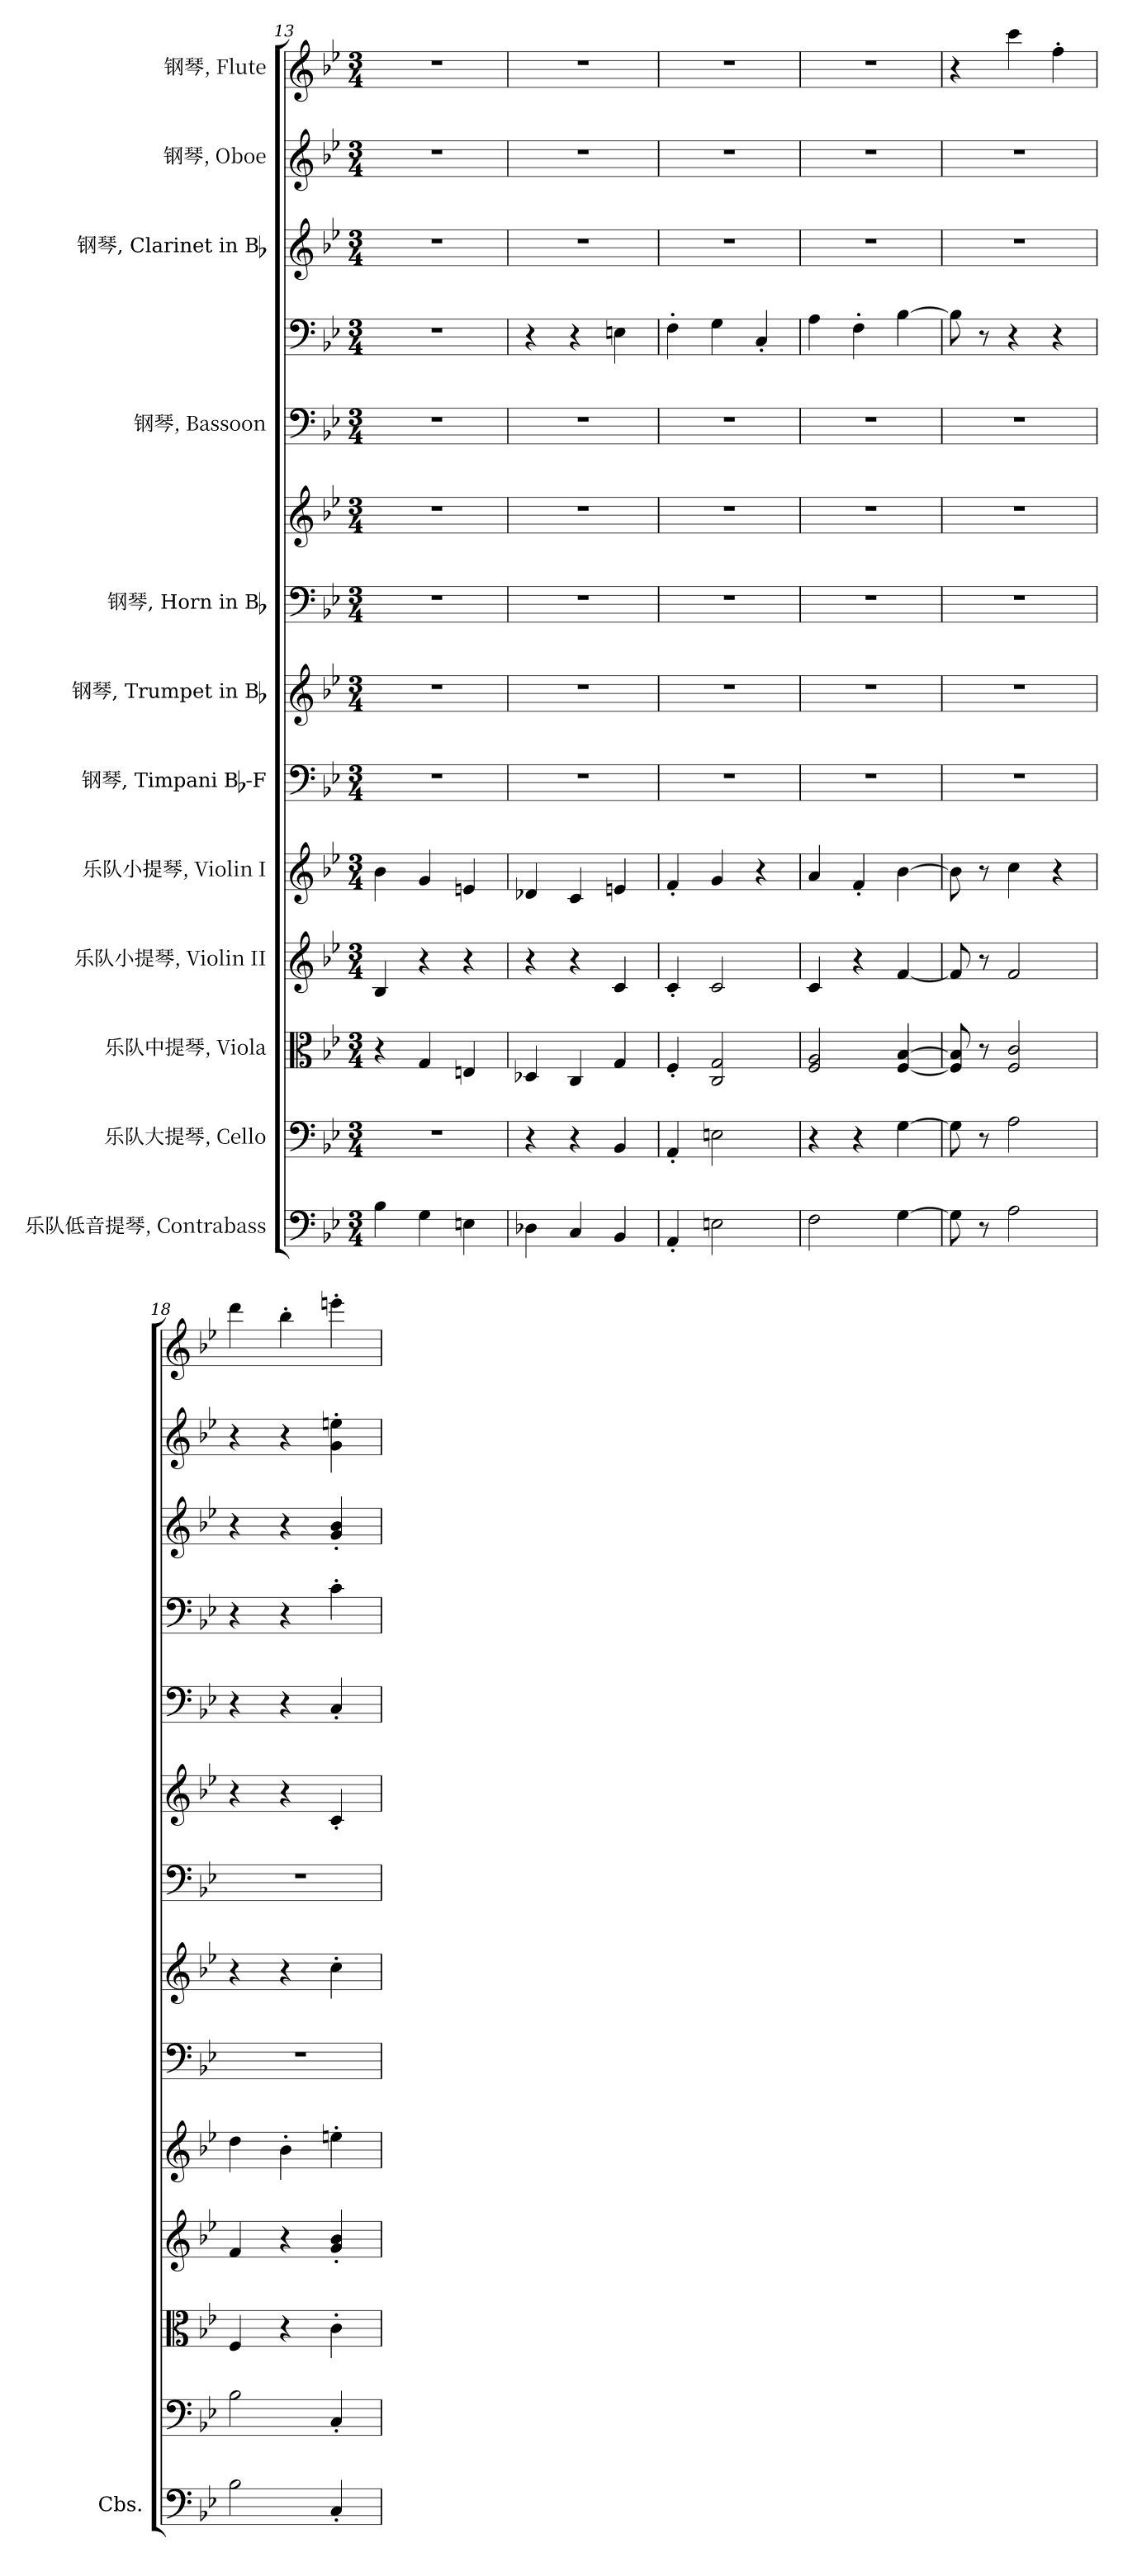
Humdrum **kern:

**kern	**kern	**kern	**kern	**kern	**kern	**kern	**kern	**kern	**kern	**kern	**kern	**kern	**kern
*part12	*part11	*part10	*part9	*part8	*part7	*part6	*part5	*part5	*part4	*part4	*part3	*part2	*part1
*staff14	*staff13	*staff12	*staff11	*staff10	*staff9	*staff8	*staff7	*staff6	*staff5	*staff4	*staff3	*staff2	*staff1
*I"乐队低音提琴, Contrabass	*I"乐队大提琴, Cello	*I"乐队中提琴, Viola	*I"乐队小提琴, Violin II	*I"乐队小提琴, Violin I	*I"钢琴, Timpani Bb-F	*I"钢琴, Trumpet in Bb	*I"钢琴, Horn in Bb	*	*I"钢琴, Bassoon	*	*I"钢琴, Clarinet in Bb	*I"钢琴, Oboe	*I"钢琴, Flute
*I'Cbs.	*	*	*	*	*	*	*	*	*	*	*	*	*
*clefF4	*clefF4	*clefC3	*clefG2	*clefG2	*clefF4	*clefG2	*clefF4	*clefG2	*clefF4	*clefF4	*clefG2	*clefG2	*clefG2
*ITrd7c12	*	*	*	*	*	*	*	*	*	*	*	*	*
*k[b-e-]	*k[b-e-]	*k[b-e-]	*k[b-e-]	*k[b-e-]	*k[b-e-]	*k[b-e-]	*k[b-e-]	*k[b-e-]	*k[b-e-]	*k[b-e-]	*k[b-e-]	*k[b-e-]	*k[b-e-]
*M3/4	*M3/4	*M3/4	*M3/4	*M3/4	*M3/4	*M3/4	*M3/4	*M3/4	*M3/4	*M3/4	*M3/4	*M3/4	*M3/4
=13	=13	=13	=13	=13	=13	=13	=13	=13	=13	=13	=13	=13	=13
4BB-\	2.r	4r	4B-/	4b-\	2.r	2.r	2.r	2.r	2.r	2.r	2.r	2.r	2.r
4GG\	.	4G/	4r	4g/	.	.	.	.	.	.	.	.	.
4EEn\	.	4En/	4r	4en/	.	.	.	.	.	.	.	.	.
=14	=14	=14	=14	=14	=14	=14	=14	=14	=14	=14	=14	=14	=14
4DD-X\	4r	4D-X/	4r	4d-X/	2.r	2.r	2.r	2.r	2.r	4r	2.r	2.r	2.r
4CC/	4r	4C/	4r	4c/	.	.	.	.	.	4r	.	.	.
4BBB-/	4BB-/	4G/	4c/	4en/	.	.	.	.	.	4En\	.	.	.
=15	=15	=15	=15	=15	=15	=15	=15	=15	=15	=15	=15	=15	=15
4AAA'/	4AA'/	4F'/	4c'/	4f'/	2.r	2.r	2.r	2.r	2.r	4F'\	2.r	2.r	2.r
2EEn\	2En\	2C/ 2G/	2c/	4g/	.	.	.	.	.	4G\	.	.	.
.	.	.	.	4r	.	.	.	.	.	4C'/	.	.	.
!!LO:PB:g=z
=16	=16	=16	=16	=16	=16	=16	=16	=16	=16	=16	=16	=16	=16
2FF\	4r	2F/ 2A/	4c/	4a/	2.r	2.r	2.r	2.r	2.r	4A\	2.r	2.r	2.r
.	4r	.	4r	4f'/	.	.	.	.	.	4F'\	.	.	.
[4GG\	[4G\	[4F/ [4B-/	[4f/	[4b-\	.	.	.	.	.	[4B-\	.	.	.
=17	=17	=17	=17	=17	=17	=17	=17	=17	=17	=17	=17	=17	=17
8GG\]	8G\]	8F/] 8B-/]	8f/]	8b-\]	2.r	2.r	2.r	2.r	2.r	8B-\]	2.r	2.r	4r
8r	8r	8r	8r	8r	.	.	.	.	.	8r	.	.	.
2AA\	2A\	2F/ 2c/	2f/	4cc\	.	.	.	.	.	4r	.	.	4ccc\
.	.	.	.	4r	.	.	.	.	.	4r	.	.	4ff'\
=18	=18	=18	=18	=18	=18	=18	=18	=18	=18	=18	=18	=18	=18
2BB-\	2B-\	4F/	4f/	4dd\	2.r	4r	2.r	4r	4r	4r	4r	4r	4ddd\
.	.	4r	4r	4b-'\	.	4r	.	4r	4r	4r	4r	4r	4bb-'\
4CC'/	4C'/	4c'\	4g/' 4b-/'	4een'\	.	4cc'\	.	4c'/	4C'/	4c'\	4g/' 4b-/'	4g\' 4een\'	4eeen'\
=	=	=	=	=	=	=	=	=	=	=	=	=	=
*-	*-	*-	*-	*-	*-	*-	*-	*-	*-	*-	*-	*-	*-
